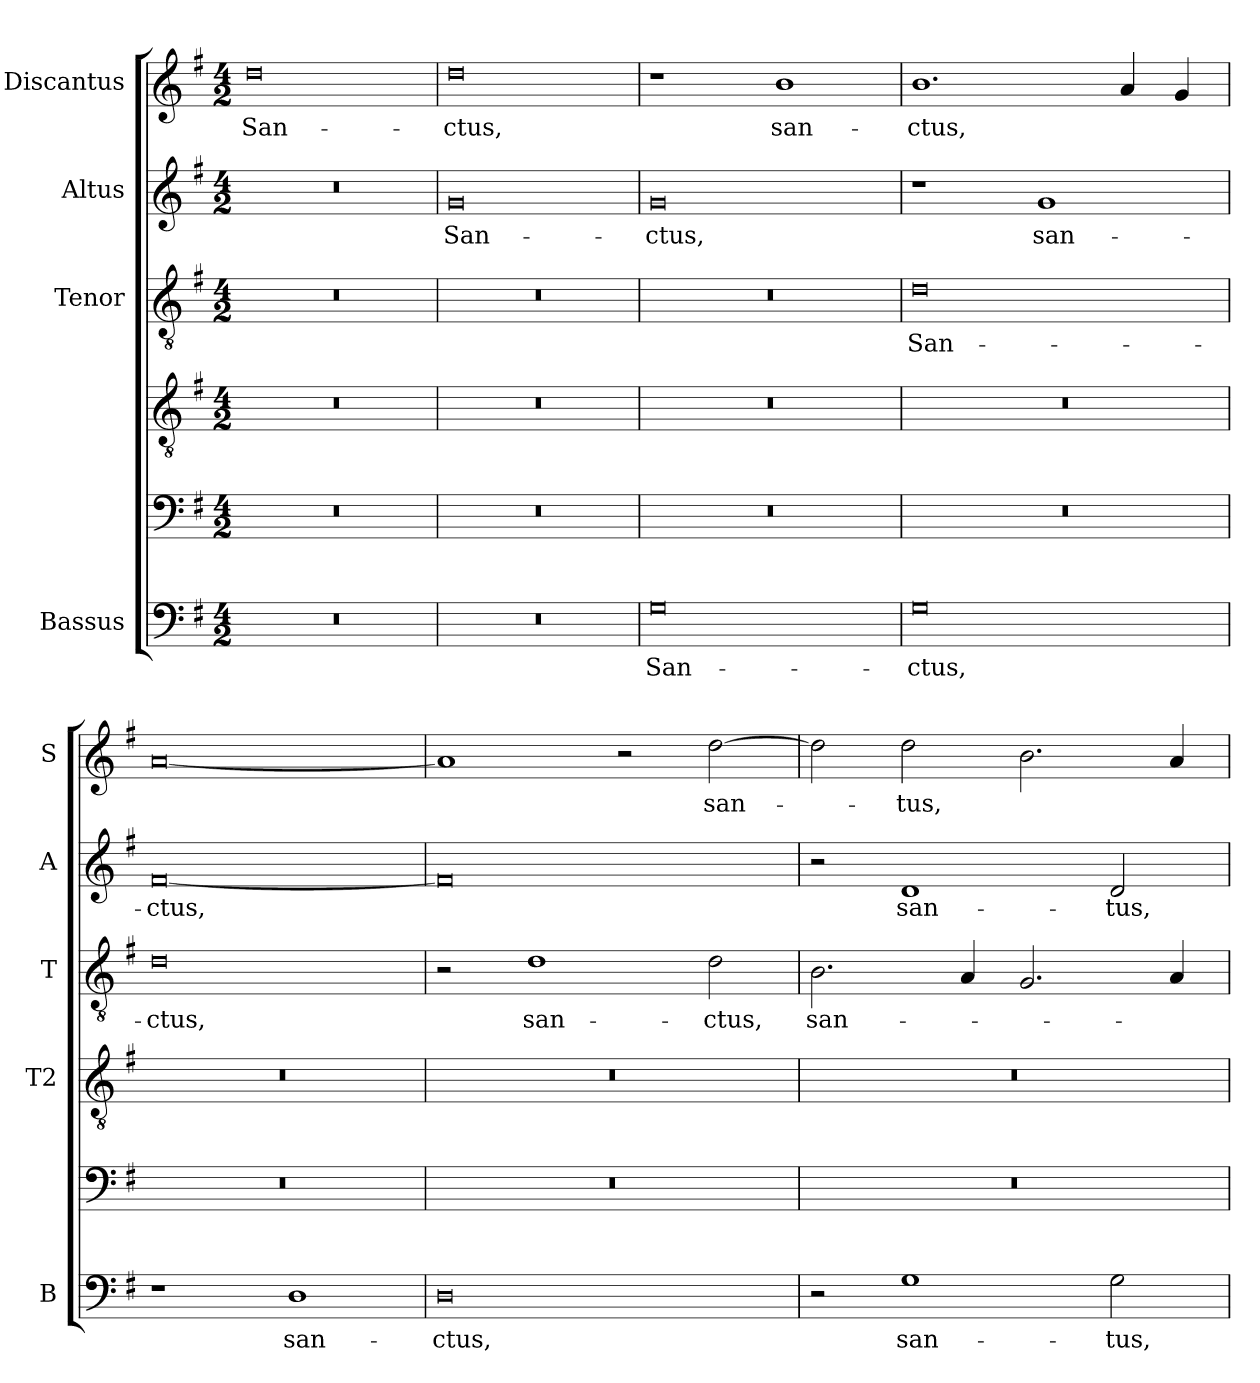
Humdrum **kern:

**kern	**text	**kern	**kern	**kern	**text	**kern	**text	**kern	**text
*part6	*part6	*part5	*part4	*part3	*part3	*part2	*part2	*part1	*part1
*staff6	*staff6	*staff5	*staff4	*staff3	*staff3	*staff2	*staff2	*staff1	*staff1
*I"Bassus	*	*	*	*I"Tenor	*	*I"Altus	*	*I"Discantus	*
*I'B	*	*	*I'T2	*I'T	*	*I'A	*	*I'S	*
*clefF4	*	*clefF4	*clefGv2	*clefGv2	*	*clefG2	*	*clefG2	*
*k[f#]	*	*k[f#]	*k[f#]	*k[f#]	*	*k[f#]	*	*k[f#]	*
*G:	*	*G:	*G:	*G:	*	*G:	*	*G:	*
*M4/2	*	*M4/2	*M4/2	*M4/2	*	*M4/2	*	*M4/2	*
=	=	=	=	=	=	=	=	=	=
!	!	!	!	!	!	!	!	!	!LO:LY:b
0r	.	0r	0r	0r	.	0r	.	0dd	San-
=1X	=1X	=1X	=1X	=1X	=1X	=1X	=1X	=1X	=1X
!	!	!	!	!	!	!	!LO:LY:b	!	!LO:LY:b
0r	.	0r	0r	0r	.	0g	San-	0dd	-ctus,
=2X	=2X	=2X	=2X	=2X	=2X	=2X	=2X	=2X	=2X
!	!LO:LY:b	!	!	!	!	!	!LO:LY:b	!	!
0G	San-	0r	0r	0r	.	0g	-ctus,	1r	.
!	!	!	!	!	!	!	!	!	!LO:LY:b
.	.	.	.	.	.	.	.	1b	san-
=3X	=3X	=3X	=3X	=3X	=3X	=3X	=3X	=3X	=3X
!	!LO:LY:b	!	!	!	!LO:LY:b	!	!	!	!LO:LY:b
0G	-ctus,	0r	0r	0d	San-	1r	.	1.b	-ctus,
!	!	!	!	!	!	!	!LO:LY:b	!	!
.	.	.	.	.	.	1g	san-	.	.
.	.	.	.	.	.	.	.	4a/	.
.	.	.	.	.	.	.	.	4g/	.
=1	=1	=1	=1	=1	=1	=1	=1	=1	=1
!	!	!	!	!	!LO:LY:b	!	!LO:LY:b	!	!
1r	.	0r	0r	0d	-ctus,	[0f#	-ctus,	[0a	.
!	!LO:LY:b	!	!	!	!	!	!	!	!
1D	san-	.	.	.	.	.	.	.	.
=2	=2	=2	=2	=2	=2	=2	=2	=2	=2
!	!LO:LY:b	!	!	!	!	!	!	!	!
0D	-ctus,	0r	0r	2r	.	0f#]	.	1a]	.
!	!	!	!	!	!LO:LY:b	!	!	!	!
.	.	.	.	1d	san-	.	.	.	.
.	.	.	.	.	.	.	.	2r	.
!	!	!	!	!	!LO:LY:b	!	!	!	!LO:LY:b
.	.	.	.	2d\	-ctus,	.	.	[2dd\	san-
=3	=3	=3	=3	=3	=3	=3	=3	=3	=3
!	!	!	!	!	!LO:LY:b	!	!	!	!
2r	.	0r	0r	2.B\	san-	2r	.	2dd\]	.
!	!LO:LY:b	!	!	!	!	!	!LO:LY:b	!	!LO:LY:b
1G	san-	.	.	.	.	1d	san-	2dd\	-tus,
.	.	.	.	4A/	.	.	.	.	.
.	.	.	.	2.G/	.	.	.	2.b\	.
!	!LO:LY:b	!	!	!	!	!	!LO:LY:b	!	!
2G\	-tus,	.	.	.	.	2d/	-tus,	.	.
.	.	.	.	4A/	.	.	.	4a/	.
=	=	=	=	=	=	=	=	=	=
*-	*-	*-	*-	*-	*-	*-	*-	*-	*-
